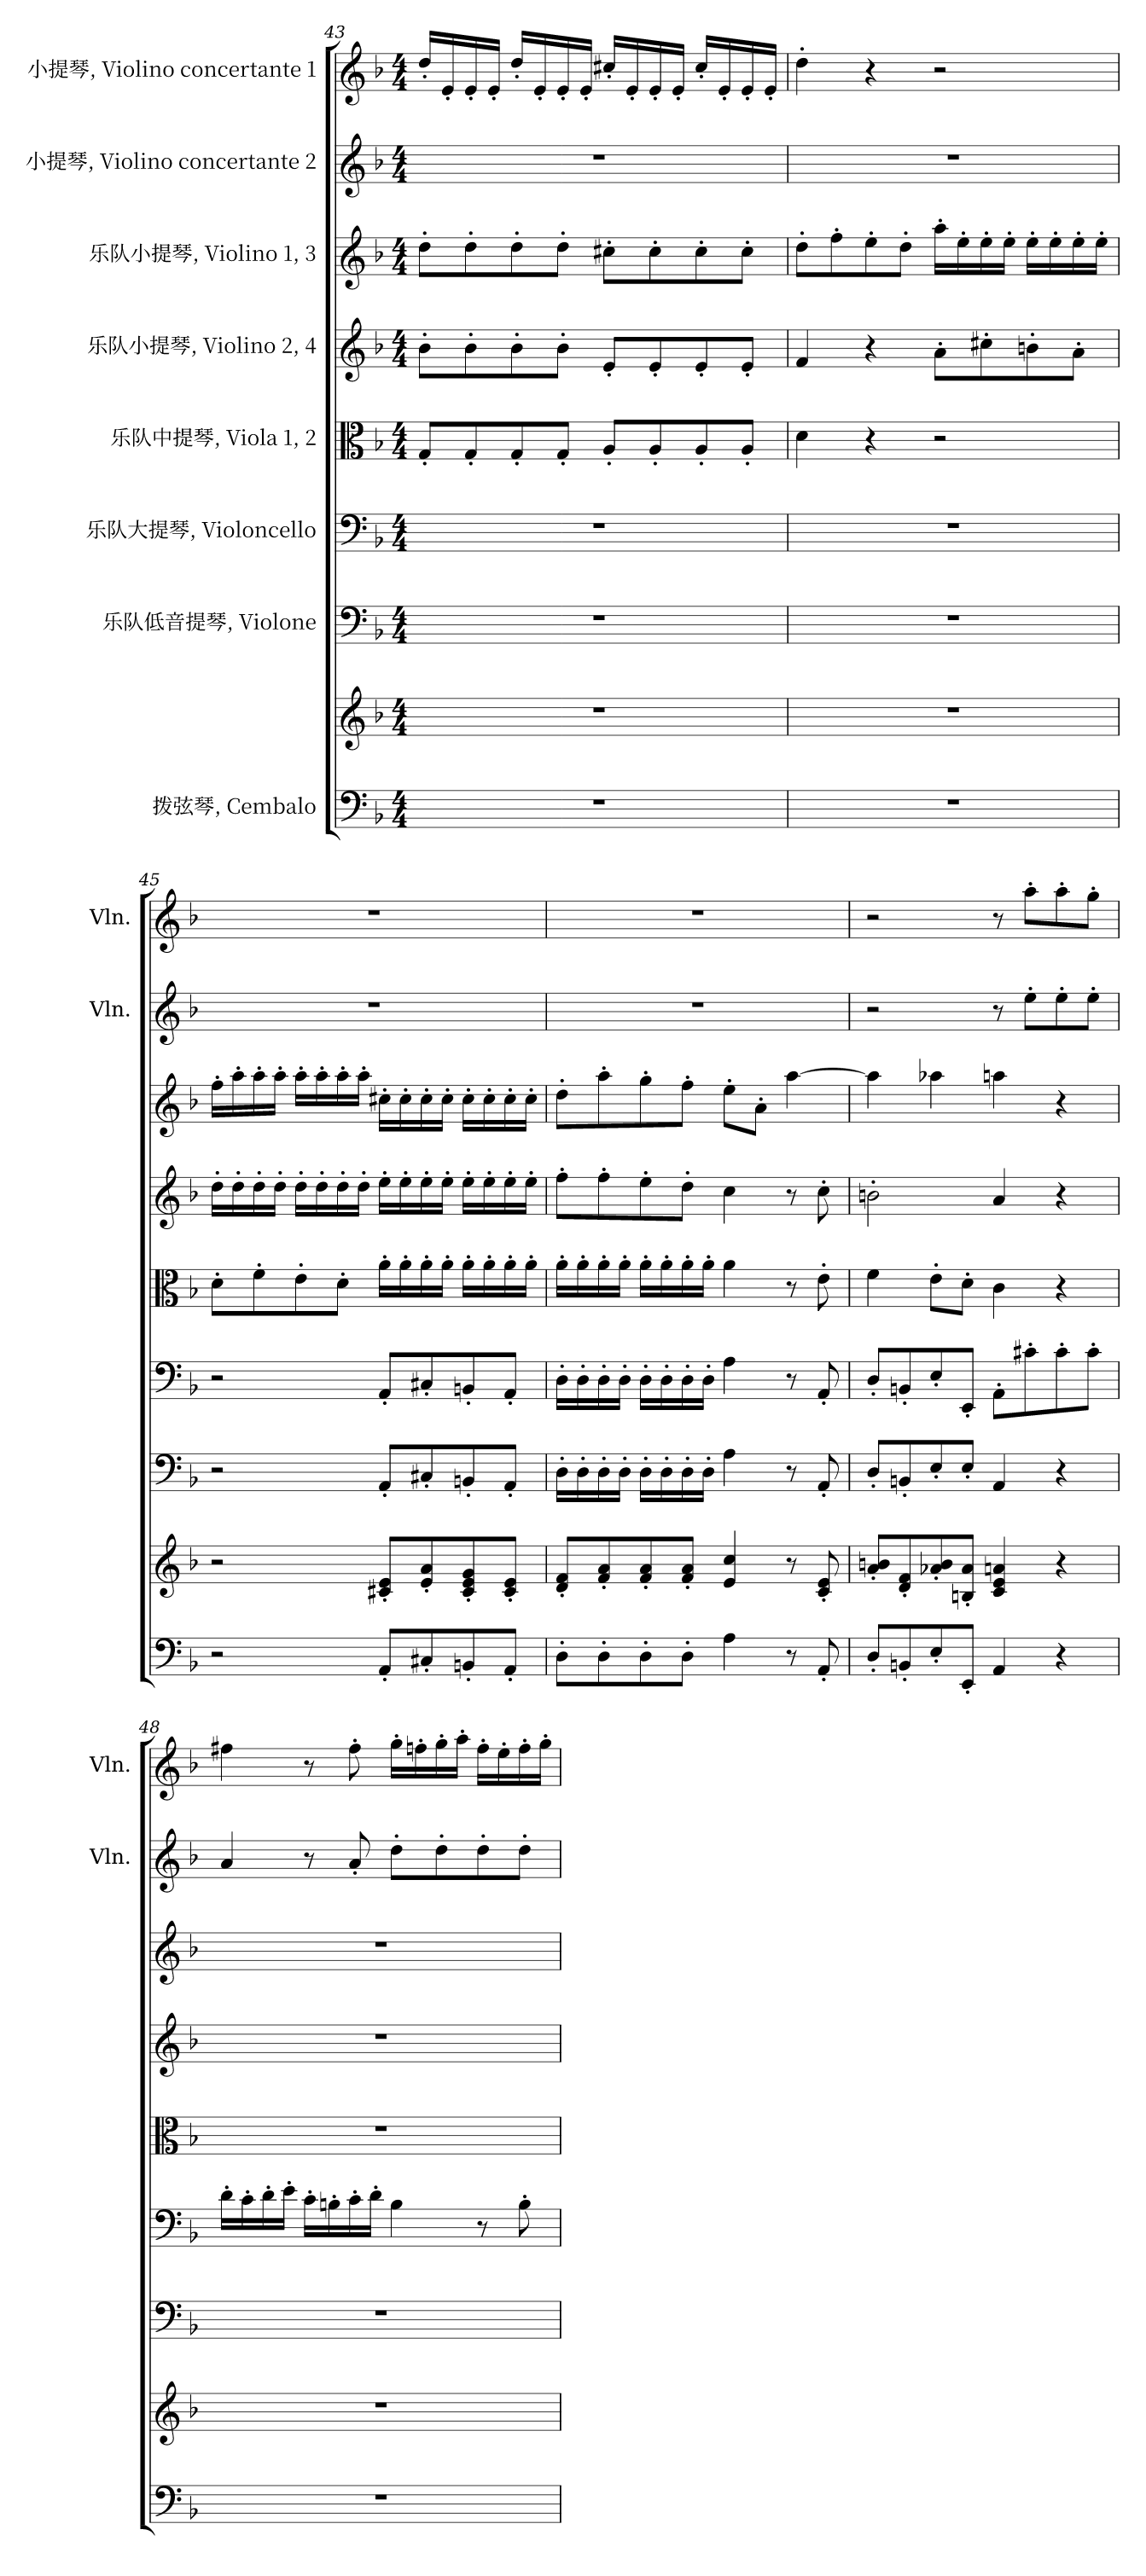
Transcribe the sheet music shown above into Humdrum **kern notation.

**kern	**kern	**kern	**kern	**kern	**kern	**kern	**kern	**kern
*part8	*part8	*part7	*part6	*part5	*part4	*part3	*part2	*part1
*staff9	*staff8	*staff7	*staff6	*staff5	*staff4	*staff3	*staff2	*staff1
*I"拨弦琴, Cembalo	*	*I"乐队低音提琴, Violone	*I"乐队大提琴, Violoncello	*I"乐队中提琴, Viola 1, 2	*I"乐队小提琴, Violino 2, 4	*I"乐队小提琴, Violino 1, 3	*I"小提琴, Violino concertante 2	*I"小提琴, Violino concertante 1
*	*	*	*	*	*	*	*I'Vln.	*I'Vln.
*clefF4	*clefG2	*clefF4	*clefF4	*clefC3	*clefG2	*clefG2	*clefG2	*clefG2
*	*	*ITrd7c12	*	*	*	*	*	*
*k[b-]	*k[b-]	*k[b-]	*k[b-]	*k[b-]	*k[b-]	*k[b-]	*k[b-]	*k[b-]
*M4/4	*M4/4	*M4/4	*M4/4	*M4/4	*M4/4	*M4/4	*M4/4	*M4/4
=43	=43	=43	=43	=43	=43	=43	=43	=43
1r	1r	1r	1r	8G'/L	8b-'\L	8dd'\L	1r	16dd'/LL
.	.	.	.	.	.	.	.	16e'/
.	.	.	.	8G'/	8b-'\	8dd'\	.	16e'/
.	.	.	.	.	.	.	.	16e'/JJ
.	.	.	.	8G'/	8b-'\	8dd'\	.	16dd'/LL
.	.	.	.	.	.	.	.	16e'/
.	.	.	.	8G'/J	8b-'\J	8dd'\J	.	16e'/
.	.	.	.	.	.	.	.	16e'/JJ
.	.	.	.	8A'/L	8e'/L	8cc#X'\L	.	16cc#X'/LL
.	.	.	.	.	.	.	.	16e'/
.	.	.	.	8A'/	8e'/	8cc#'\	.	16e'/
.	.	.	.	.	.	.	.	16e'/JJ
.	.	.	.	8A'/	8e'/	8cc#'\	.	16cc#'/LL
.	.	.	.	.	.	.	.	16e'/
.	.	.	.	8A'/J	8e'/J	8cc#'\J	.	16e'/
.	.	.	.	.	.	.	.	16e'/JJ
!!LO:PB:g=z
=44	=44	=44	=44	=44	=44	=44	=44	=44
1r	1r	1r	1r	4d\	4f/	8dd'\L	1r	4dd'\
.	.	.	.	.	.	8ff'\	.	.
.	.	.	.	4r	4r	8ee'\	.	4r
.	.	.	.	.	.	8dd'\J	.	.
.	.	.	.	2r	8a'\L	16aa'\LL	.	2r
.	.	.	.	.	.	16ee'\	.	.
.	.	.	.	.	8cc#X'\	16ee'\	.	.
.	.	.	.	.	.	16ee'\JJ	.	.
.	.	.	.	.	8bn'\	16ee'\LL	.	.
.	.	.	.	.	.	16ee'\	.	.
.	.	.	.	.	8a'\J	16ee'\	.	.
.	.	.	.	.	.	16ee'\JJ	.	.
=45	=45	=45	=45	=45	=45	=45	=45	=45
2r	2r	2r	2r	8d'\L	16dd'\LL	16ff'\LL	1r	1r
.	.	.	.	.	16dd'\	16aa'\	.	.
.	.	.	.	8f'\	16dd'\	16aa'\	.	.
.	.	.	.	.	16dd'\JJ	16aa'\JJ	.	.
.	.	.	.	8e'\	16dd'\LL	16aa'\LL	.	.
.	.	.	.	.	16dd'\	16aa'\	.	.
.	.	.	.	8d'\J	16dd'\	16aa'\	.	.
.	.	.	.	.	16dd'\JJ	16aa'\JJ	.	.
8AA'/L	8c#X/' 8e/'L	8AAA'/L	8AA'/L	16a'\LL	16ee'\LL	16cc#X'\LL	.	.
.	.	.	.	16a'\	16ee'\	16cc#'\	.	.
8C#X'/	8e/' 8a/'	8CC#X'/	8C#X'/	16a'\	16ee'\	16cc#'\	.	.
.	.	.	.	16a'\JJ	16ee'\JJ	16cc#'\JJ	.	.
8BBn'/	8c#/' 8e/' 8g/'	8BBBn'/	8BBn'/	16a'\LL	16ee'\LL	16cc#'\LL	.	.
.	.	.	.	16a'\	16ee'\	16cc#'\	.	.
8AA'/J	8c#/' 8e/'J	8AAA'/J	8AA'/J	16a'\	16ee'\	16cc#'\	.	.
.	.	.	.	16a'\JJ	16ee'\JJ	16cc#'\JJ	.	.
!!LO:PB:g=z
=46	=46	=46	=46	=46	=46	=46	=46	=46
8D'\L	8d/' 8f/'L	16DD'\LL	16D'\LL	16a'\LL	8ff'\L	8dd'\L	1r	1r
.	.	16DD'\	16D'\	16a'\	.	.	.	.
8D'\	8f/' 8a/'	16DD'\	16D'\	16a'\	8ff'\	8aa'\	.	.
.	.	16DD'\JJ	16D'\JJ	16a'\JJ	.	.	.	.
8D'\	8f/' 8a/'	16DD'\LL	16D'\LL	16a'\LL	8ee'\	8gg'\	.	.
.	.	16DD'\	16D'\	16a'\	.	.	.	.
8D'\J	8f/' 8a/'J	16DD'\	16D'\	16a'\	8dd'\J	8ff'\J	.	.
.	.	16DD'\JJ	16D'\JJ	16a'\JJ	.	.	.	.
4A\	4e/ 4cc/	4AA\	4A\	4a\	4cc\	8ee'\L	.	.
.	.	.	.	.	.	8a'\J	.	.
8r	8r	8r	8r	8r	8r	[4aa\	.	.
8AA'/	8c/' 8e/'	8AAA'/	8AA'/	8e'\	8cc'\	.	.	.
=47	=47	=47	=47	=47	=47	=47	=47	=47
8D'/L	8a/' 8bn/'L	8DD'/L	8D'/L	4f\	2bn'\	4aa\]	2r	2r
8BBn'/	8d/' 8f/'	8BBBn'/	8BBn'/	.	.	.	.	.
8E'/	8a-X/' 8b/'	8EE'/	8E'/	8e'\L	.	4aa-X\	.	.
8EE'/J	8Bn/' 8a-/'J	8EE'/J	8EE'/J	8d'\J	.	.	.	.
4AA/	4c/ 4e/ 4an/	4AAA/	8AA'\L	4c\	4a/	4aan\	8r	8r
.	.	.	8c#X'\	.	.	.	8ee'\L	8aa'\L
4r	4r	4r	8c#'\	4r	4r	4r	8ee'\	8aa'\
.	.	.	8c#'\J	.	.	.	8ee'\J	8gg'\J
!!LO:PB:g=z
=48	=48	=48	=48	=48	=48	=48	=48	=48
1r	1r	1r	16d'\LL	1r	1r	1r	4a/	4ff#X\
.	.	.	16c'\	.	.	.	.	.
.	.	.	16d'\	.	.	.	.	.
.	.	.	16e'\JJ	.	.	.	.	.
.	.	.	16c'\LL	.	.	.	8r	8r
.	.	.	16Bn'\	.	.	.	.	.
.	.	.	16c'\	.	.	.	8a'/	8ff#'\
.	.	.	16d'\JJ	.	.	.	.	.
.	.	.	4B\	.	.	.	8dd'\L	16gg'\LL
.	.	.	.	.	.	.	.	16ffn'\
.	.	.	.	.	.	.	8dd'\	16gg'\
.	.	.	.	.	.	.	.	16aa'\JJ
.	.	.	8r	.	.	.	8dd'\	16ff'\LL
.	.	.	.	.	.	.	.	16ee'\
.	.	.	8B'\	.	.	.	8dd'\J	16ff'\
.	.	.	.	.	.	.	.	16gg'\JJ
=	=	=	=	=	=	=	=	=
*-	*-	*-	*-	*-	*-	*-	*-	*-
